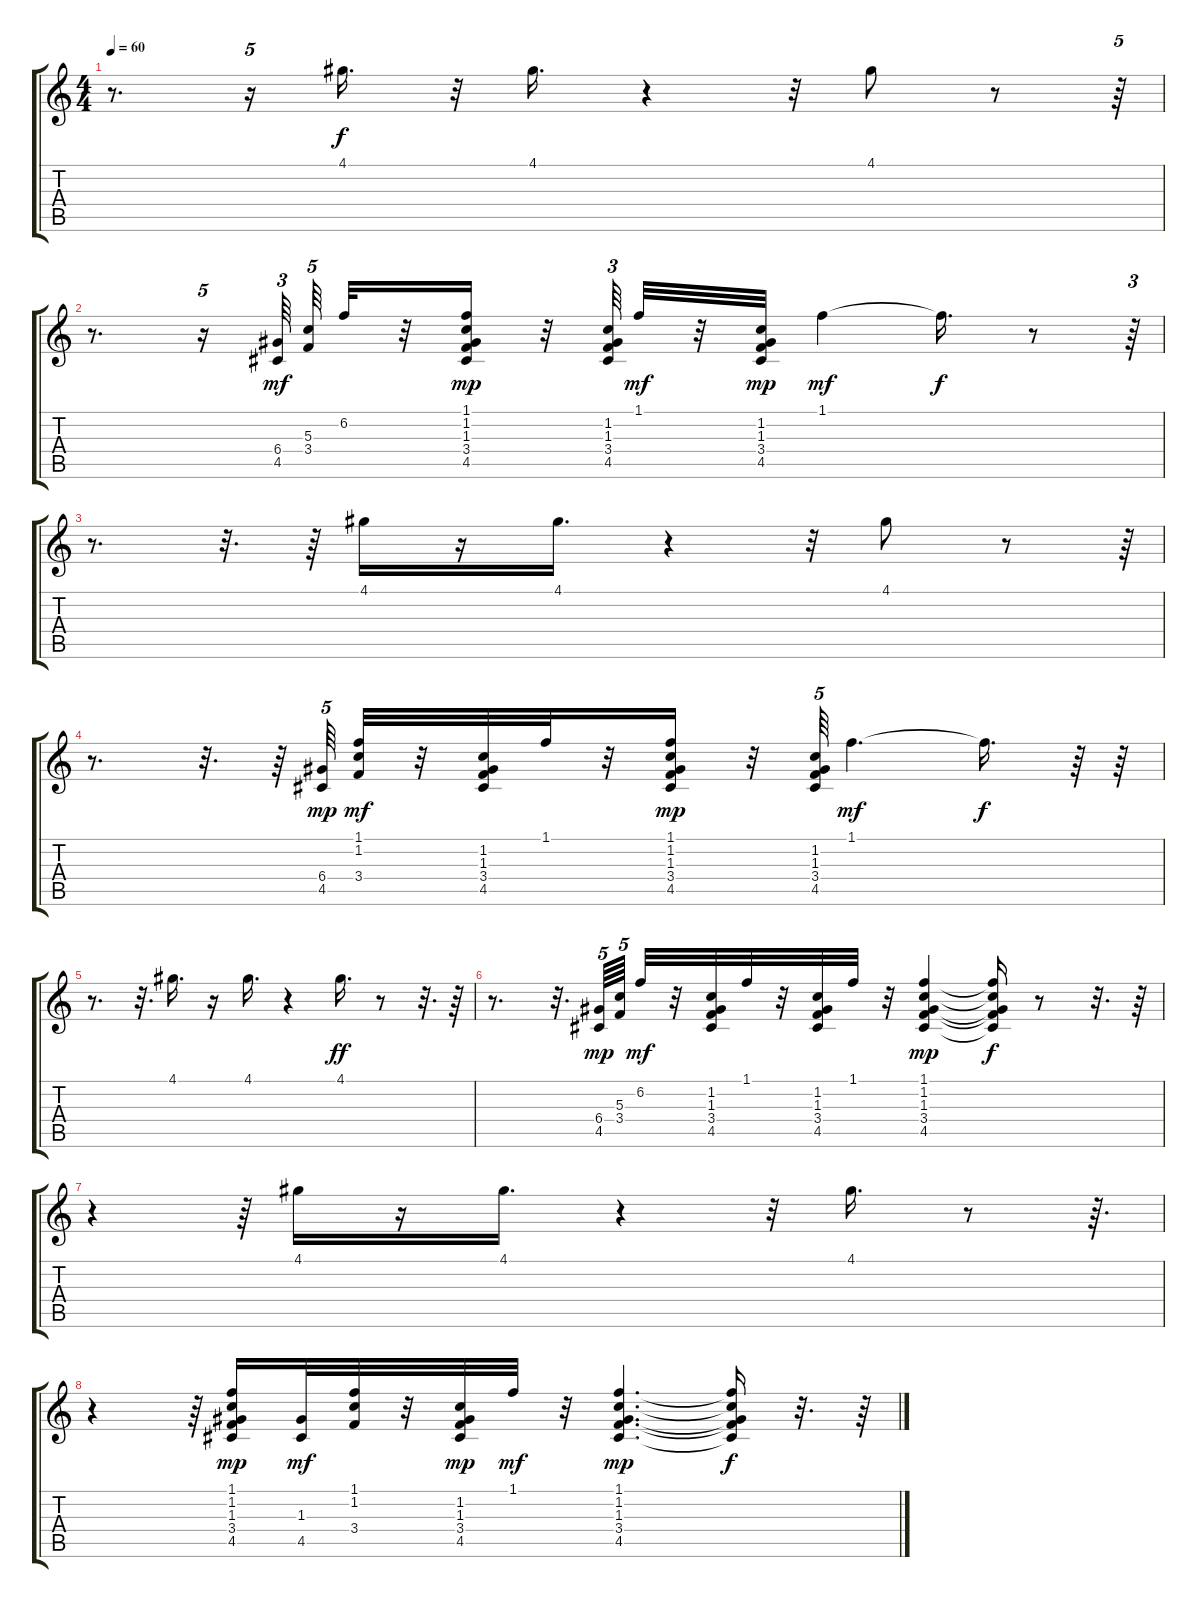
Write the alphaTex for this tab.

\track "" {instrument acousticguitarnylon}
\staff {score tabs}
\tuning (E4 B3 G3 D3 A2 E2) {hide}
\ts (4 4)
\tempo 60
\clef g2
\ks c
r.8{d dy f} r.16{tu (5 4)} 4.1.16{d} r.32 4.1.16{d} r.4 r.32 4.1.8 r.8 r.64{tu (5 4)} |
r.8{d} r.16{tu (5 4)} (6.4 4.5).64{tu (3 2) dy mf} (5.3 3.4).64{tu (5 4)} 6.2.32 r.32 (1.1 1.2 1.3 3.4 4.5).16{dy mp} r.32 (1.2 1.3 3.4 4.5).64{tu (3 2)} 1.1.32{dy mf} r.32 (1.2 1.3 3.4 4.5).32{dy mp} 1.1.4{dy mf} 1.1{t}.16{d dy f} r.8 r.64{tu (3 2)} |
r.8{d} r.32{d} r.64 4.1.16 r.16 4.1.16{d} r.4 r.32 4.1.8 r.8 r.64{tu (3 2)} |
r.8{d} r.32{d} r.64 (6.4 4.5).64{tu (5 4) dy mp} (1.1 1.2 3.4).32{dy mf} r.32 (1.2 1.3 3.4 4.5).32 1.1.32 r.32 (1.1 1.2 1.3 3.4 4.5).16{dy mp} r.32 (1.2 1.3 3.4 4.5).64{tu (5 4)} 1.1.4{d dy mf} 1.1{t}.16{d dy f} r.64 r.64 |
r.8{d} r.32{d} 4.1.16{d} r.16 4.1.16{d} r.4 4.1.16{d dy ff} r.8 r.32{d} r.64 |
r.8{d} r.32{d} (6.4 4.5).64{tu (5 4) dy mp} (5.3 3.4).64{tu (5 4)} 6.2.32{dy mf} r.32 (1.2 1.3 3.4 4.5).32 1.1.32 r.32 (1.2 1.3 3.4 4.5).32 1.1.32 r.32 (1.1 1.2 1.3 3.4 4.5).4{dy mp} (1.1{t} 1.2{t} 1.3{t} 3.4{t} 4.5{t}).16{dy f} r.8 r.32{d} r.64 |
r.4 r.64 4.1.16 r.16 4.1.16{d} r.4 r.32 4.1.16{d} r.8 r.64{d} |
r.4 r.64 (1.1 1.2 1.3 3.4 4.5).16{dy mp} (1.3 4.5).32{dy mf} (1.1 1.2 3.4).32 r.32 (1.2 1.3 3.4 4.5).32{dy mp} 1.1.32{dy mf} r.32 (1.1 1.2 1.3 3.4 4.5).4{d dy mp} (1.1{t} 1.2{t} 1.3{t} 3.4{t} 4.5{t}).16{dy f} r.32{d} r.64
